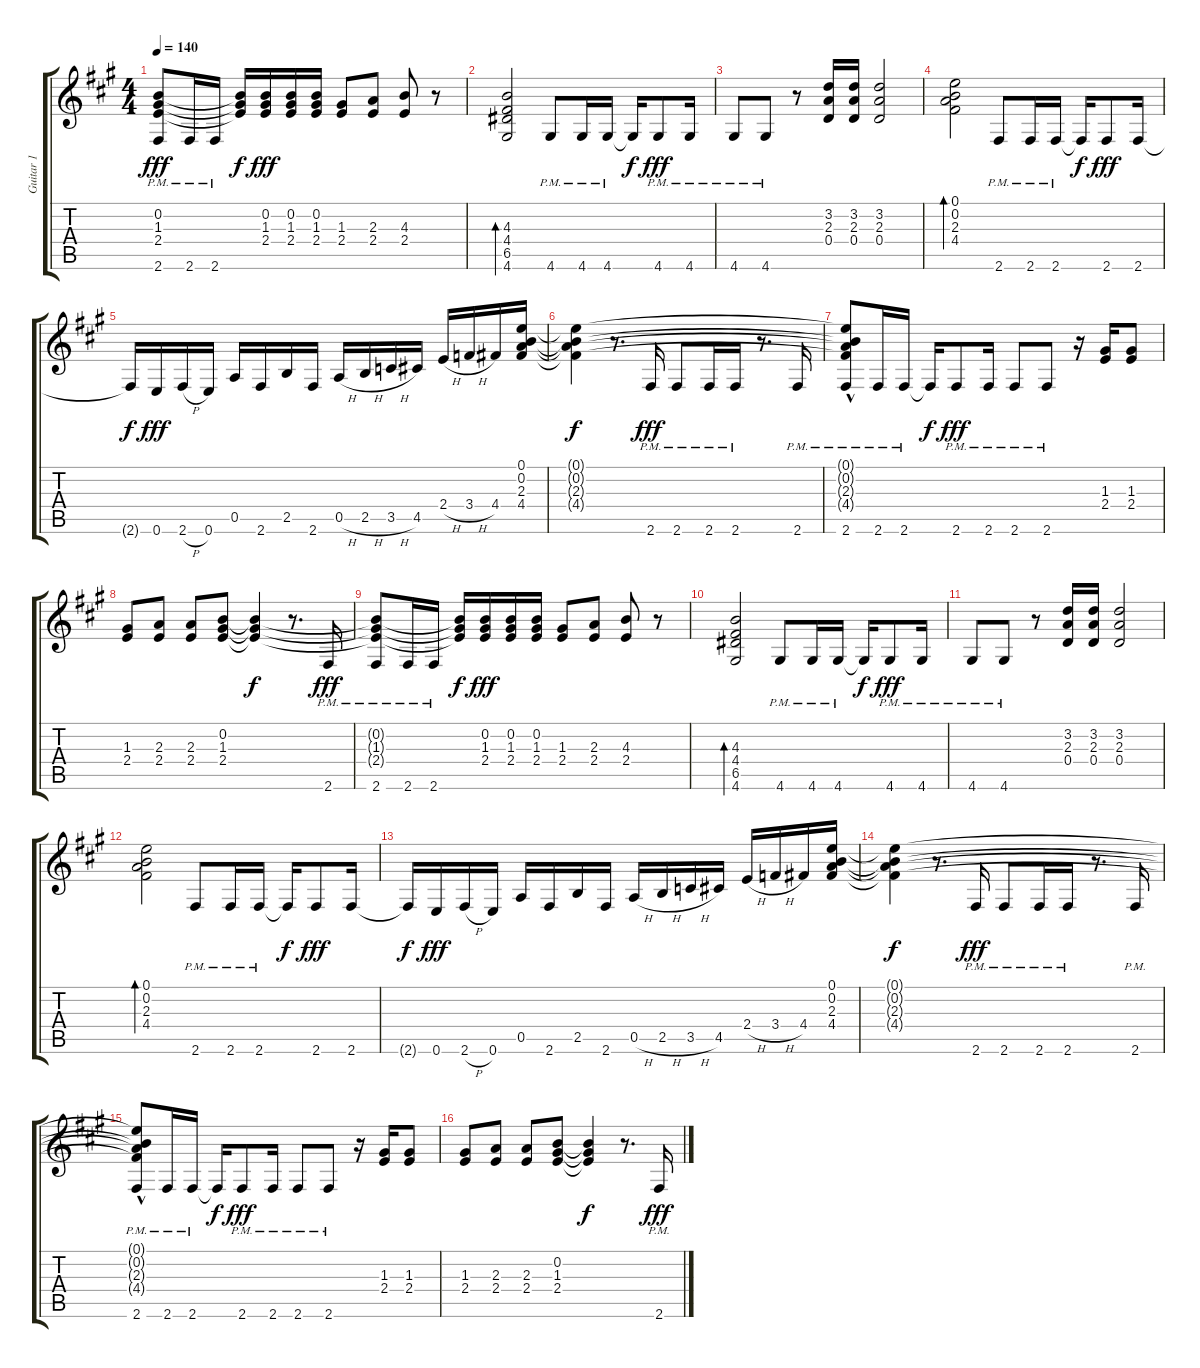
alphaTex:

\track ("Guitar 1" "Guitar 1") {instrument distortionguitar}
\staff {score tabs}
\tuning (E4 B3 G3 D3 A2 E2) {hide}
\ts (4 4)
\tempo 140
\clef g2
\ks a
(0.2{t} 1.3{t} 2.4{t} 2.6{pm}).8{dy fff} 2.6{pm}.16 2.6{pm}.16 (0.2{t} 1.3{t} 2.4{t}).16{dy f} (0.2 1.3 2.4).16{dy fff} (0.2 1.3 2.4).16 (0.2 1.3 2.4).16 (1.3 2.4).8 (2.3 2.4).8 (4.3 2.4).8 r.8 |
(4.3 4.4 6.5 4.6).2{bd 240} 4.6{pm}.8 4.6{pm}.16 4.6{pm}.16 4.6{t}.16{dy f} 4.6{pm}.8{dy fff} 4.6{pm}.16 |
4.6{pm}.8 4.6{pm}.8 r.8 (3.2 2.3 0.4).16 (3.2 2.3 0.4).16 (3.2 2.3 0.4).2 |
(0.1 0.2 2.3 4.4).2{bd 240} 2.6{pm}.8 2.6{pm}.16 2.6{pm}.16 2.6{t}.16{dy f} 2.6.8{dy fff} 2.6.16 |
2.6{t}.16{dy f} 0.6.16{dy fff} 2.6{h}.16 0.6.16 0.5.16 2.6.16 2.5.16 2.6.16 0.5{h}.16 2.5{h}.16 3.5{h}.16 4.5.16 2.4{h}.16 3.4{h}.16 4.4.16 (0.1 0.2 2.3 4.4).16 |
(0.1{t} 0.2{t} 2.3{t} 4.4{t}).4{dy f} r.8{d} 2.6{pm}.16{dy fff} 2.6{pm}.8 2.6{pm}.16 2.6{pm}.16 r.8{d} 2.6{pm}.16 |
(0.1{hac t} 0.2{hac t} 2.3{hac t} 4.4{hac t} 2.6{pm}).8 2.6{pm}.16 2.6{pm}.16 2.6{t}.16{dy f} 2.6{pm}.8{dy fff} 2.6{pm}.16 2.6{pm}.8 2.6{pm}.8 r.16 (1.3 2.4).16 (1.3 2.4).8 |
(1.3 2.4).8 (2.3 2.4).8 (2.3 2.4).8 (0.2 1.3 2.4).8 (0.2{t} 1.3{t} 2.4{t}).4{dy f} r.8{d} 2.6{pm}.16{dy fff} |
(0.2{t} 1.3{t} 2.4{t} 2.6{pm}).8 2.6{pm}.16 2.6{pm}.16 (0.2{t} 1.3{t} 2.4{t}).16{dy f} (0.2 1.3 2.4).16{dy fff} (0.2 1.3 2.4).16 (0.2 1.3 2.4).16 (1.3 2.4).8 (2.3 2.4).8 (4.3 2.4).8 r.8 |
(4.3 4.4 6.5 4.6).2{bd 240} 4.6{pm}.8 4.6{pm}.16 4.6{pm}.16 4.6{t}.16{dy f} 4.6{pm}.8{dy fff} 4.6{pm}.16 |
4.6{pm}.8 4.6{pm}.8 r.8 (3.2 2.3 0.4).16 (3.2 2.3 0.4).16 (3.2 2.3 0.4).2 |
(0.1 0.2 2.3 4.4).2{bd 240} 2.6{pm}.8 2.6{pm}.16 2.6{pm}.16 2.6{t}.16{dy f} 2.6.8{dy fff} 2.6.16 |
2.6{t}.16{dy f} 0.6.16{dy fff} 2.6{h}.16 0.6.16 0.5.16 2.6.16 2.5.16 2.6.16 0.5{h}.16 2.5{h}.16 3.5{h}.16 4.5.16 2.4{h}.16 3.4{h}.16 4.4.16 (0.1 0.2 2.3 4.4).16 |
(0.1{t} 0.2{t} 2.3{t} 4.4{t}).4{dy f} r.8{d} 2.6{pm}.16{dy fff} 2.6{pm}.8 2.6{pm}.16 2.6{pm}.16 r.8{d} 2.6{pm}.16 |
(0.1{hac t} 0.2{hac t} 2.3{hac t} 4.4{hac t} 2.6{pm}).8 2.6{pm}.16 2.6{pm}.16 2.6{t}.16{dy f} 2.6{pm}.8{dy fff} 2.6{pm}.16 2.6{pm}.8 2.6{pm}.8 r.16 (1.3 2.4).16 (1.3 2.4).8 |
(1.3 2.4).8 (2.3 2.4).8 (2.3 2.4).8 (0.2 1.3 2.4).8 (0.2{t} 1.3{t} 2.4{t}).4{dy f} r.8{d} 2.6{pm}.16{dy fff}
